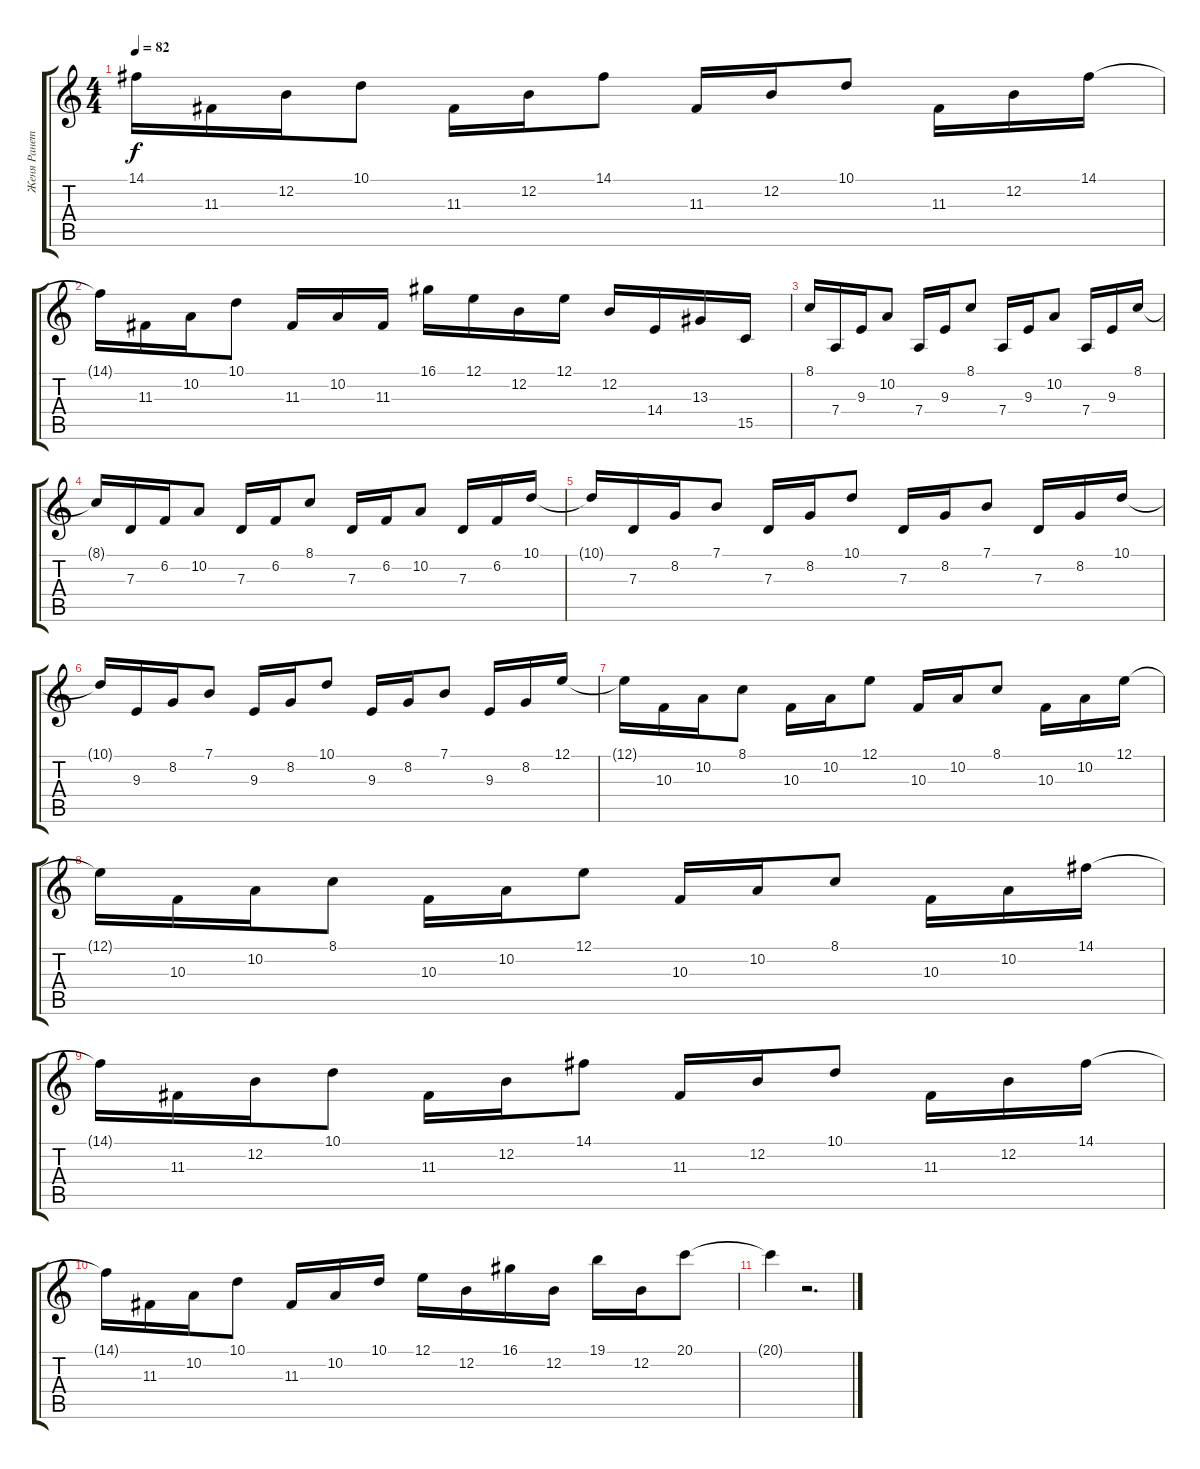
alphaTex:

\track ("Женя Ранетка" "Женя Ранет") {instrument tremolostrings}
\staff {score tabs}
\tuning (E4 B3 G3 D3 A2 E2) {hide}
\ts (4 4)
\tempo 82
\clef g2
\ks c
14.1{t}.16{dy f} 11.3.16 12.2.16 10.1.8 11.3.16 12.2.16 14.1.8 11.3.16 12.2.16 10.1.8 11.3.16 12.2.16 14.1.16 |
14.1{t}.16 11.3.16 10.2.16 10.1.8 11.3.16 10.2.16 11.3.16 16.1.16 12.1.16 12.2.16 12.1.16 12.2.16 14.4.16 13.3.16 15.5.16 |
8.1.16 7.4.16 9.3.16 10.2.8 7.4.16 9.3.16 8.1.8 7.4.16 9.3.16 10.2.8 7.4.16 9.3.16 8.1.16 |
8.1{t}.16 7.3.16 6.2.16 10.2.8 7.3.16 6.2.16 8.1.8 7.3.16 6.2.16 10.2.8 7.3.16 6.2.16 10.1.16 |
10.1{t}.16 7.3.16 8.2.16 7.1.8 7.3.16 8.2.16 10.1.8 7.3.16 8.2.16 7.1.8 7.3.16 8.2.16 10.1.16 |
10.1{t}.16 9.3.16 8.2.16 7.1.8 9.3.16 8.2.16 10.1.8 9.3.16 8.2.16 7.1.8 9.3.16 8.2.16 12.1.16 |
12.1{t}.16 10.3.16 10.2.16 8.1.8 10.3.16 10.2.16 12.1.8 10.3.16 10.2.16 8.1.8 10.3.16 10.2.16 12.1.16 |
12.1{t}.16 10.3.16 10.2.16 8.1.8 10.3.16 10.2.16 12.1.8 10.3.16 10.2.16 8.1.8 10.3.16 10.2.16 14.1.16 |
14.1{t}.16 11.3.16 12.2.16 10.1.8 11.3.16 12.2.16 14.1.8 11.3.16 12.2.16 10.1.8 11.3.16 12.2.16 14.1.16 |
14.1{t}.16 11.3.16 10.2.16 10.1.8 11.3.16 10.2.16 10.1.16 12.1.16 12.2.16 16.1.16 12.2.16 19.1.16 12.2.16 20.1.8 |
20.1{t}.4 r.2{d}
